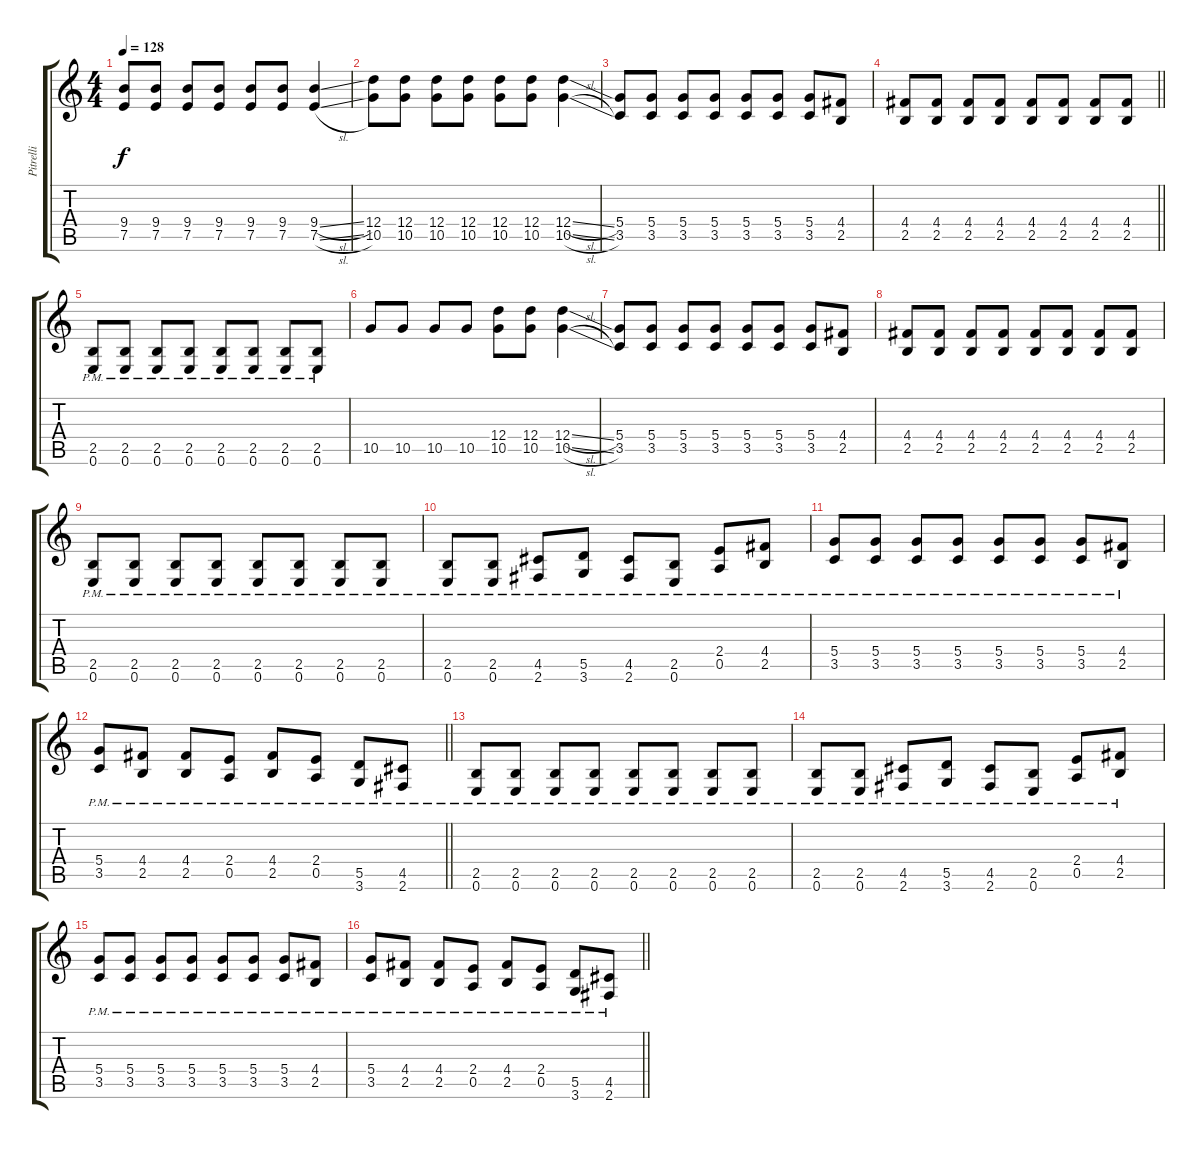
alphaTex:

\track ("Pitrelli" "Pitrelli") {instrument distortionguitar}
\staff {score tabs}
\tuning (E4 B3 G3 D3 A2 E2) {hide}
\ts (4 4)
\tempo 128
\clef g2
\ks c
(9.4 7.5).8{dy f} (9.4 7.5).8 (9.4 7.5).8 (9.4 7.5).8 (9.4 7.5).8 (9.4 7.5).8 (9.4{sl} 7.5{sl}).4 |
(12.4 10.5).8 (12.4 10.5).8 (12.4 10.5).8 (12.4 10.5).8 (12.4 10.5).8 (12.4 10.5).8 (12.4{sl} 10.5{sl}).4 |
(5.4 3.5).8 (5.4 3.5).8 (5.4 3.5).8 (5.4 3.5).8 (5.4 3.5).8 (5.4 3.5).8 (5.4 3.5).8 (4.4 2.5).8 |
\barLineRight lightlight
(4.4 2.5).8 (4.4 2.5).8 (4.4 2.5).8 (4.4 2.5).8 (4.4 2.5).8 (4.4 2.5).8 (4.4 2.5).8 (4.4 2.5).8 |
(2.5{pm} 0.6{pm}).8 (2.5{pm} 0.6{pm}).8 (2.5{pm} 0.6{pm}).8 (2.5{pm} 0.6{pm}).8 (2.5{pm} 0.6{pm}).8 (2.5{pm} 0.6{pm}).8 (2.5{pm} 0.6{pm}).8 (2.5{pm} 0.6{pm}).8 |
10.5.8 10.5.8 10.5.8 10.5.8 (12.4 10.5).8 (12.4 10.5).8 (12.4{sl} 10.5{sl}).4 |
(5.4 3.5).8 (5.4 3.5).8 (5.4 3.5).8 (5.4 3.5).8 (5.4 3.5).8 (5.4 3.5).8 (5.4 3.5).8 (4.4 2.5).8 |
(4.4 2.5).8 (4.4 2.5).8 (4.4 2.5).8 (4.4 2.5).8 (4.4 2.5).8 (4.4 2.5).8 (4.4 2.5).8 (4.4 2.5).8 |
(2.5{pm} 0.6{pm}).8 (2.5{pm} 0.6{pm}).8 (2.5{pm} 0.6{pm}).8 (2.5{pm} 0.6{pm}).8 (2.5{pm} 0.6{pm}).8 (2.5{pm} 0.6{pm}).8 (2.5{pm} 0.6{pm}).8 (2.5{pm} 0.6{pm}).8 |
(2.5{pm} 0.6{pm}).8 (2.5{pm} 0.6{pm}).8 (4.5{pm} 2.6{pm}).8 (5.5{pm} 3.6{pm}).8 (4.5{pm} 2.6{pm}).8 (2.5{pm} 0.6{pm}).8 (2.4{pm} 0.5{pm}).8 (4.4{pm} 2.5{pm}).8 |
(5.4{pm} 3.5{pm}).8 (5.4{pm} 3.5{pm}).8 (5.4{pm} 3.5{pm}).8 (5.4{pm} 3.5{pm}).8 (5.4{pm} 3.5{pm}).8 (5.4{pm} 3.5{pm}).8 (5.4{pm} 3.5{pm}).8 (4.4{pm} 2.5{pm}).8 |
\barLineRight lightlight
(5.4{pm} 3.5{pm}).8 (4.4{pm} 2.5{pm}).8 (4.4{pm} 2.5{pm}).8 (2.4{pm} 0.5{pm}).8 (4.4{pm} 2.5{pm}).8 (2.4{pm} 0.5{pm}).8 (5.5{pm} 3.6{pm}).8 (4.5{pm} 2.6{pm}).8 |
(2.5{pm} 0.6{pm}).8 (2.5{pm} 0.6{pm}).8 (2.5{pm} 0.6{pm}).8 (2.5{pm} 0.6{pm}).8 (2.5{pm} 0.6{pm}).8 (2.5{pm} 0.6{pm}).8 (2.5{pm} 0.6{pm}).8 (2.5{pm} 0.6{pm}).8 |
(2.5{pm} 0.6{pm}).8 (2.5{pm} 0.6{pm}).8 (4.5{pm} 2.6{pm}).8 (5.5{pm} 3.6{pm}).8 (4.5{pm} 2.6{pm}).8 (2.5{pm} 0.6{pm}).8 (2.4{pm} 0.5{pm}).8 (4.4{pm} 2.5{pm}).8 |
(5.4{pm} 3.5{pm}).8 (5.4{pm} 3.5{pm}).8 (5.4{pm} 3.5{pm}).8 (5.4{pm} 3.5{pm}).8 (5.4{pm} 3.5{pm}).8 (5.4{pm} 3.5{pm}).8 (5.4{pm} 3.5{pm}).8 (4.4{pm} 2.5{pm}).8 |
\barLineRight lightlight
(5.4{pm} 3.5{pm}).8 (4.4{pm} 2.5{pm}).8 (4.4{pm} 2.5{pm}).8 (2.4{pm} 0.5{pm}).8 (4.4{pm} 2.5{pm}).8 (2.4{pm} 0.5{pm}).8 (5.5{pm} 3.6{pm}).8 (4.5{pm} 2.6{pm}).8
